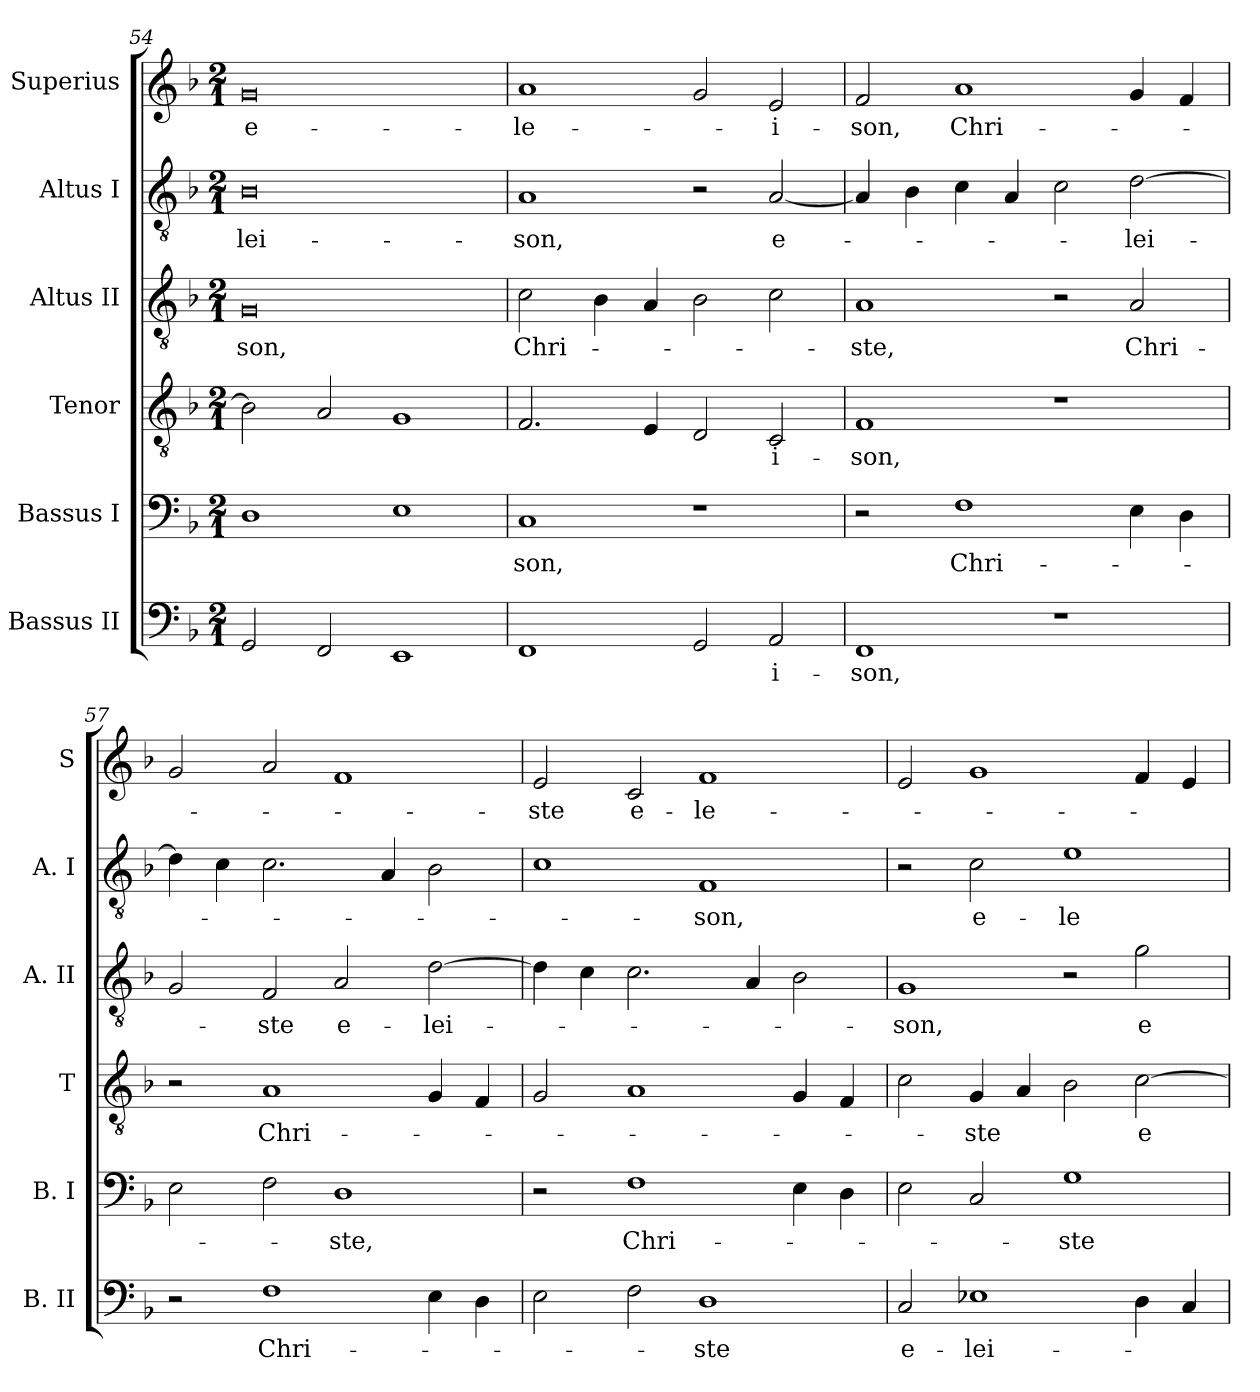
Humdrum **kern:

**kern	**text	**kern	**text	**kern	**text	**kern	**text	**kern	**text	**kern	**text
*part6	*part6	*part5	*part5	*part4	*part4	*part3	*part3	*part2	*part2	*part1	*part1
*staff6	*staff6	*staff5	*staff5	*staff4	*staff4	*staff3	*staff3	*staff2	*staff2	*staff1	*staff1
*I"Bassus II	*	*I"Bassus I	*	*I"Tenor	*	*I"Altus II	*	*I"Altus I	*	*I"Superius	*
*I'B. II	*	*I'B. I	*	*I'T	*	*I'A. II	*	*I'A. I	*	*I'S	*
*clefF4	*	*clefF4	*	*clefGv2	*	*clefGv2	*	*clefGv2	*	*clefG2	*
*k[b-]	*	*k[b-]	*	*k[b-]	*	*k[b-]	*	*k[b-]	*	*k[b-]	*
*F:	*	*F:	*	*F:	*	*F:	*	*F:	*	*F:	*
*M2/1	*	*M2/1	*	*M2/1	*	*M2/1	*	*M2/1	*	*M2/1	*
=54	=54	=54	=54	=54	=54	=54	=54	=54	=54	=54	=54
2GG	.	1D	.	2B-]	.	0G	-son,	0B-	-lei-	0g	e-
2FF	.	.	.	2A	.	.	.	.	.	.	.
1EE	.	1E	.	1G	.	.	.	.	.	.	.
=55	=55	=55	=55	=55	=55	=55	=55	=55	=55	=55	=55
1FF	.	1C	-son,	2.F	.	2c	Chri-	1A	-son,	1a	-le-
.	.	.	.	.	.	4B-	.	.	.	.	.
.	.	.	.	4E	.	4A	.	.	.	.	.
2GG	.	1r	.	2D	.	2B-	.	2r	.	2g	.
2AA	-i-	.	.	2C	-i-	2c	.	[2A	e-	2e	-i-
=56	=56	=56	=56	=56	=56	=56	=56	=56	=56	=56	=56
1FF	-son,	2r	.	1F	-son,	1A	-ste,	4A]	.	2f	-son,
.	.	.	.	.	.	.	.	4B-	.	.	.
.	.	1F	Chri-	.	.	.	.	4c	.	1a	Chri-
.	.	.	.	.	.	.	.	4A	.	.	.
1r	.	.	.	1r	.	2r	.	2c	.	.	.
.	.	4E	.	.	.	2A	Chri-	[2d	-lei-	4g	.
.	.	4D	.	.	.	.	.	.	.	4f	.
=57	=57	=57	=57	=57	=57	=57	=57	=57	=57	=57	=57
2r	.	2E	.	2r	.	2G	.	4d]	.	2g	.
.	.	.	.	.	.	.	.	4c	.	.	.
1F	Chri-	2F	.	1A	Chri-	2F	-ste	2.c	.	2a	.
.	.	1D	-ste,	.	.	2A	e-	.	.	1f	.
.	.	.	.	.	.	.	.	4A	.	.	.
4E	.	.	.	4G	.	[2d	-lei-	2B-	.	.	.
4D	.	.	.	4F	.	.	.	.	.	.	.
=58	=58	=58	=58	=58	=58	=58	=58	=58	=58	=58	=58
2E	.	2r	.	2G	.	4d]	.	1c	.	2e	-ste
.	.	.	.	.	.	4c	.	.	.	.	.
2F	.	1F	Chri-	1A	.	2.c	.	.	.	2c	e-
1D	-ste	.	.	.	.	.	.	1F	-son,	1f	-le-
.	.	.	.	.	.	4A	.	.	.	.	.
.	.	4E	.	4G	.	2B-	.	.	.	.	.
.	.	4D	.	4F	.	.	.	.	.	.	.
=59	=59	=59	=59	=59	=59	=59	=59	=59	=59	=59	=59
2C	e-	2E	.	2c	.	1G	-son,	2r	.	2e	.
1E-X	-lei-	2C	.	4G	-ste	.	.	2c	e-	1g	.
.	.	.	.	4A	.	.	.	.	.	.	.
.	.	1G	-ste	2B-	.	2r	.	1e	-le-	.	.
4D	.	.	.	[2c	e-	2g	e-	.	.	4f	.
4C	.	.	.	.	.	.	.	.	.	4e	.
=	=	=	=	=	=	=	=	=	=	=	=
*-	*-	*-	*-	*-	*-	*-	*-	*-	*-	*-	*-
